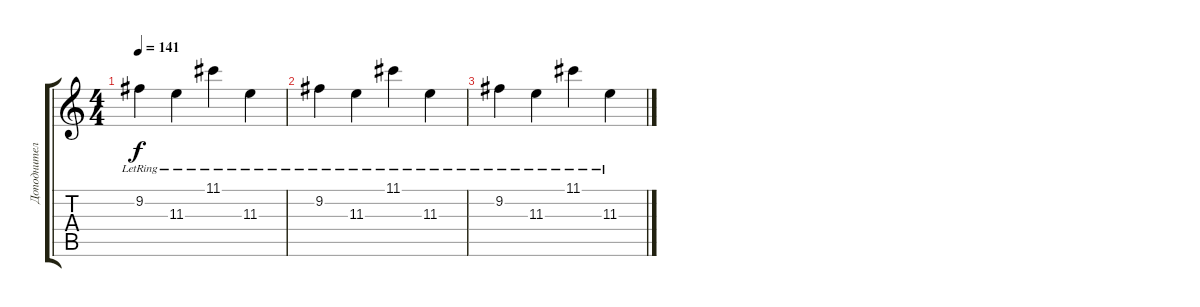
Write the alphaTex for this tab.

\track ("Доподнительная гитара" "Доподнител") {instrument acousticguitarsteel}
\staff {score tabs}
\tuning (D4 A3 F3 C3 G2 C2) {hide}
\ts (4 4)
\tempo 141
\clef g2
\ks c
9.2{lr}.4{dy f} 11.3{lr}.4 11.1{lr}.4 11.3{lr}.4 |
9.2{lr}.4 11.3{lr}.4 11.1{lr}.4 11.3{lr}.4 |
9.2{lr}.4 11.3{lr}.4 11.1{lr}.4 11.3{lr}.4
